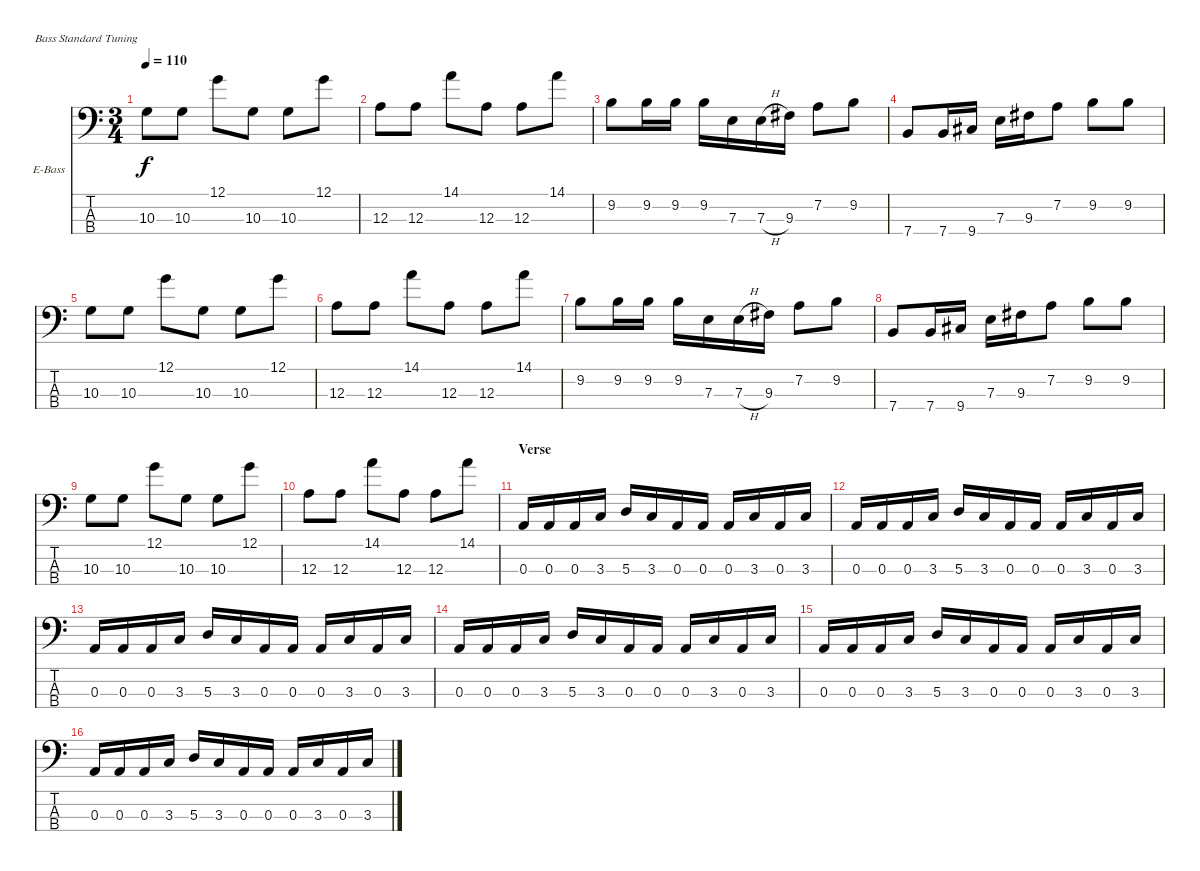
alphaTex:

\defaultSystemsLayout 4
\bracketExtendMode nobrackets
\firstSystemTrackNameOrientation horizontal
\otherSystemsTrackNameOrientation horizontal
\track ("Electric Bass" "E-Bass") {instrument electricbassfinger}
\staff {score tabs}
\tuning (G2 D2 A1 E1)
\ts (3 4)
\tempo 110
\clef f4
\ks c
10.3.8{dy f} 10.3.8 12.1.8 10.3.8 10.3.8 12.1.8 |
12.3.8 12.3.8 14.1.8 12.3.8 12.3.8 14.1.8 |
9.2.8 9.2.16 9.2.16 9.2.16 7.3.16 7.3{h}.16 9.3.16 7.2.8 9.2.8 |
7.4.8 7.4.16 9.4.16 7.3.16 9.3.16 7.2.8 9.2.8 9.2.8 |
10.3.8 10.3.8 12.1.8 10.3.8 10.3.8 12.1.8 |
12.3.8 12.3.8 14.1.8 12.3.8 12.3.8 14.1.8 |
9.2.8 9.2.16 9.2.16 9.2.16 7.3.16 7.3{h}.16 9.3.16 7.2.8 9.2.8 |
7.4.8 7.4.16 9.4.16 7.3.16 9.3.16 7.2.8 9.2.8 9.2.8 |
10.3.8 10.3.8 12.1.8 10.3.8 10.3.8 12.1.8 |
12.3.8 12.3.8 14.1.8 12.3.8 12.3.8 14.1.8 |
\section ("" "Verse")
0.3.16 0.3.16 0.3.16 3.3.16 5.3.16 3.3.16 0.3.16 0.3.16 0.3.16 3.3.16 0.3.16 3.3.16 |
0.3.16 0.3.16 0.3.16 3.3.16 5.3.16 3.3.16 0.3.16 0.3.16 0.3.16 3.3.16 0.3.16 3.3.16 |
0.3.16 0.3.16 0.3.16 3.3.16 5.3.16 3.3.16 0.3.16 0.3.16 0.3.16 3.3.16 0.3.16 3.3.16 |
0.3.16 0.3.16 0.3.16 3.3.16 5.3.16 3.3.16 0.3.16 0.3.16 0.3.16 3.3.16 0.3.16 3.3.16 |
0.3.16 0.3.16 0.3.16 3.3.16 5.3.16 3.3.16 0.3.16 0.3.16 0.3.16 3.3.16 0.3.16 3.3.16 |
0.3.16 0.3.16 0.3.16 3.3.16 5.3.16 3.3.16 0.3.16 0.3.16 0.3.16 3.3.16 0.3.16 3.3.16
